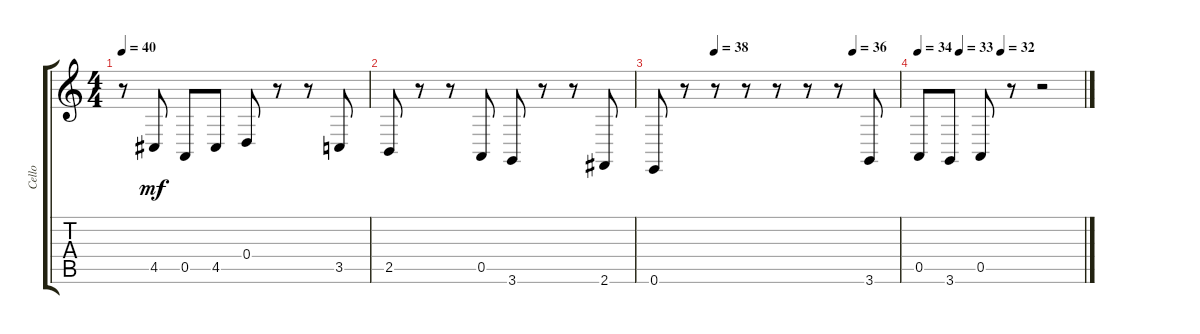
\track ("Cello" "Cello") {instrument cello}
\staff {score tabs}
\tuning (E4 B3 G3 D3 A2 E2) {hide}
\ts (4 4)
\tempo 40
\clef g2
\ks c
r.8{dy mf} 4.5.8 0.5.8 4.5.8 0.4.8 r.8 r.8 3.5.8 |
2.5.8 r.8 r.8 0.5.8 3.6.8 r.8 r.8 2.6.8 |
\tempo (38 0.25)
\tempo (36 0.8125)
0.6.8 r.8 r.8 r.8 r.8 r.8 r.8 3.6.8 |
\tempo 34
\tempo (33 0.25)
\tempo (32 0.5)
0.5.8 3.6.8 0.5.8 r.8 r.2
